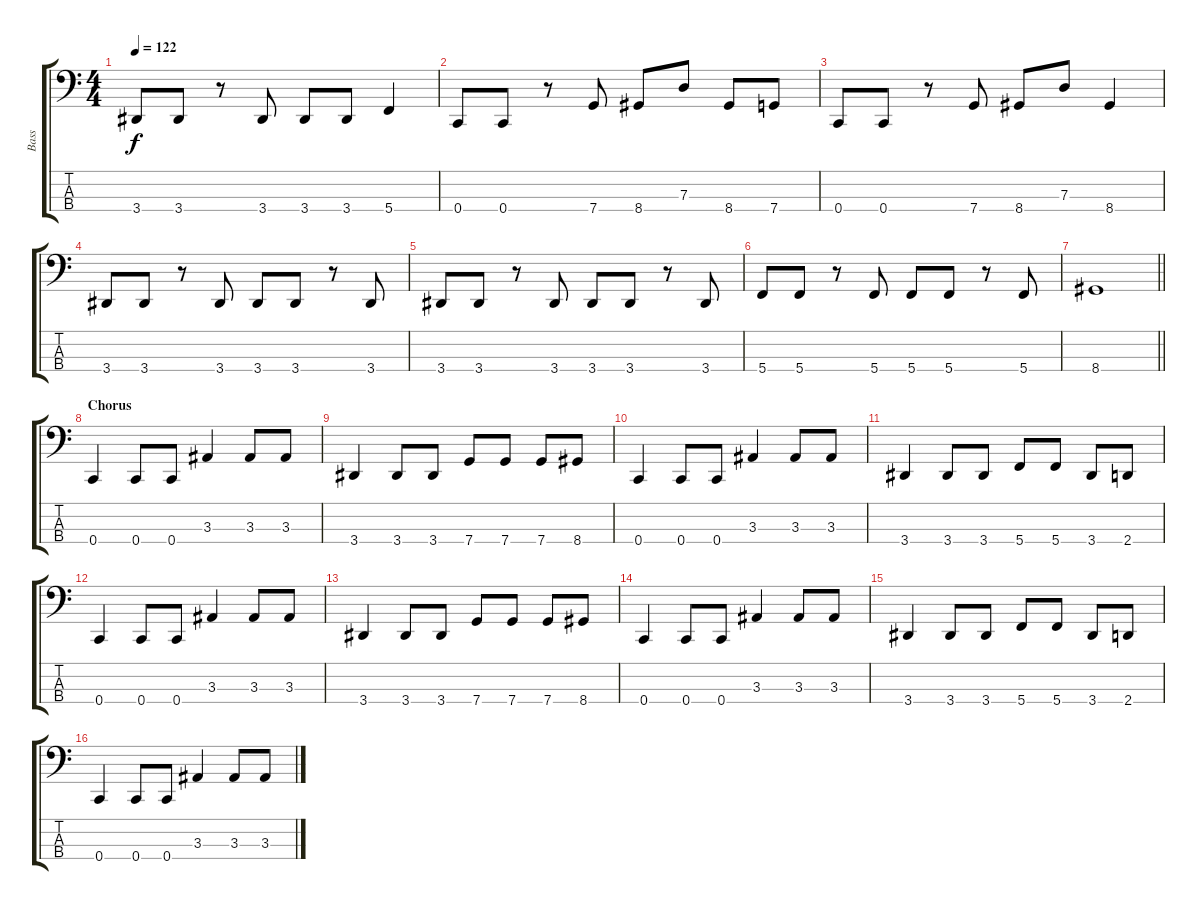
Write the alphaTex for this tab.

\track ("Bass" "Bass") {instrument electricbassfinger}
\staff {score tabs}
\tuning (F2 C2 G1 C1) {hide}
\ts (4 4)
\tempo 122
\clef f4
\ks c
3.4.8{dy f} 3.4.8 r.8 3.4.8 3.4.8 3.4.8 5.4.4 |
0.4.8 0.4.8 r.8 7.4.8 8.4.8 7.3.8 8.4.8 7.4.8 |
0.4.8 0.4.8 r.8 7.4.8 8.4.8 7.3.8 8.4.4 |
3.4.8 3.4.8 r.8 3.4.8 3.4.8 3.4.8 r.8 3.4.8 |
3.4.8 3.4.8 r.8 3.4.8 3.4.8 3.4.8 r.8 3.4.8 |
5.4.8 5.4.8 r.8 5.4.8 5.4.8 5.4.8 r.8 5.4.8 |
\barLineRight lightlight
8.4.1 |
\section ("" "Chorus")
0.4.4 0.4.8 0.4.8 3.3.4 3.3.8 3.3.8 |
3.4.4 3.4.8 3.4.8 7.4.8 7.4.8 7.4.8 8.4.8 |
0.4.4 0.4.8 0.4.8 3.3.4 3.3.8 3.3.8 |
3.4.4 3.4.8 3.4.8 5.4.8 5.4.8 3.4.8 2.4.8 |
0.4.4 0.4.8 0.4.8 3.3.4 3.3.8 3.3.8 |
3.4.4 3.4.8 3.4.8 7.4.8 7.4.8 7.4.8 8.4.8 |
0.4.4 0.4.8 0.4.8 3.3.4 3.3.8 3.3.8 |
3.4.4 3.4.8 3.4.8 5.4.8 5.4.8 3.4.8 2.4.8 |
0.4.4 0.4.8 0.4.8 3.3.4 3.3.8 3.3.8
